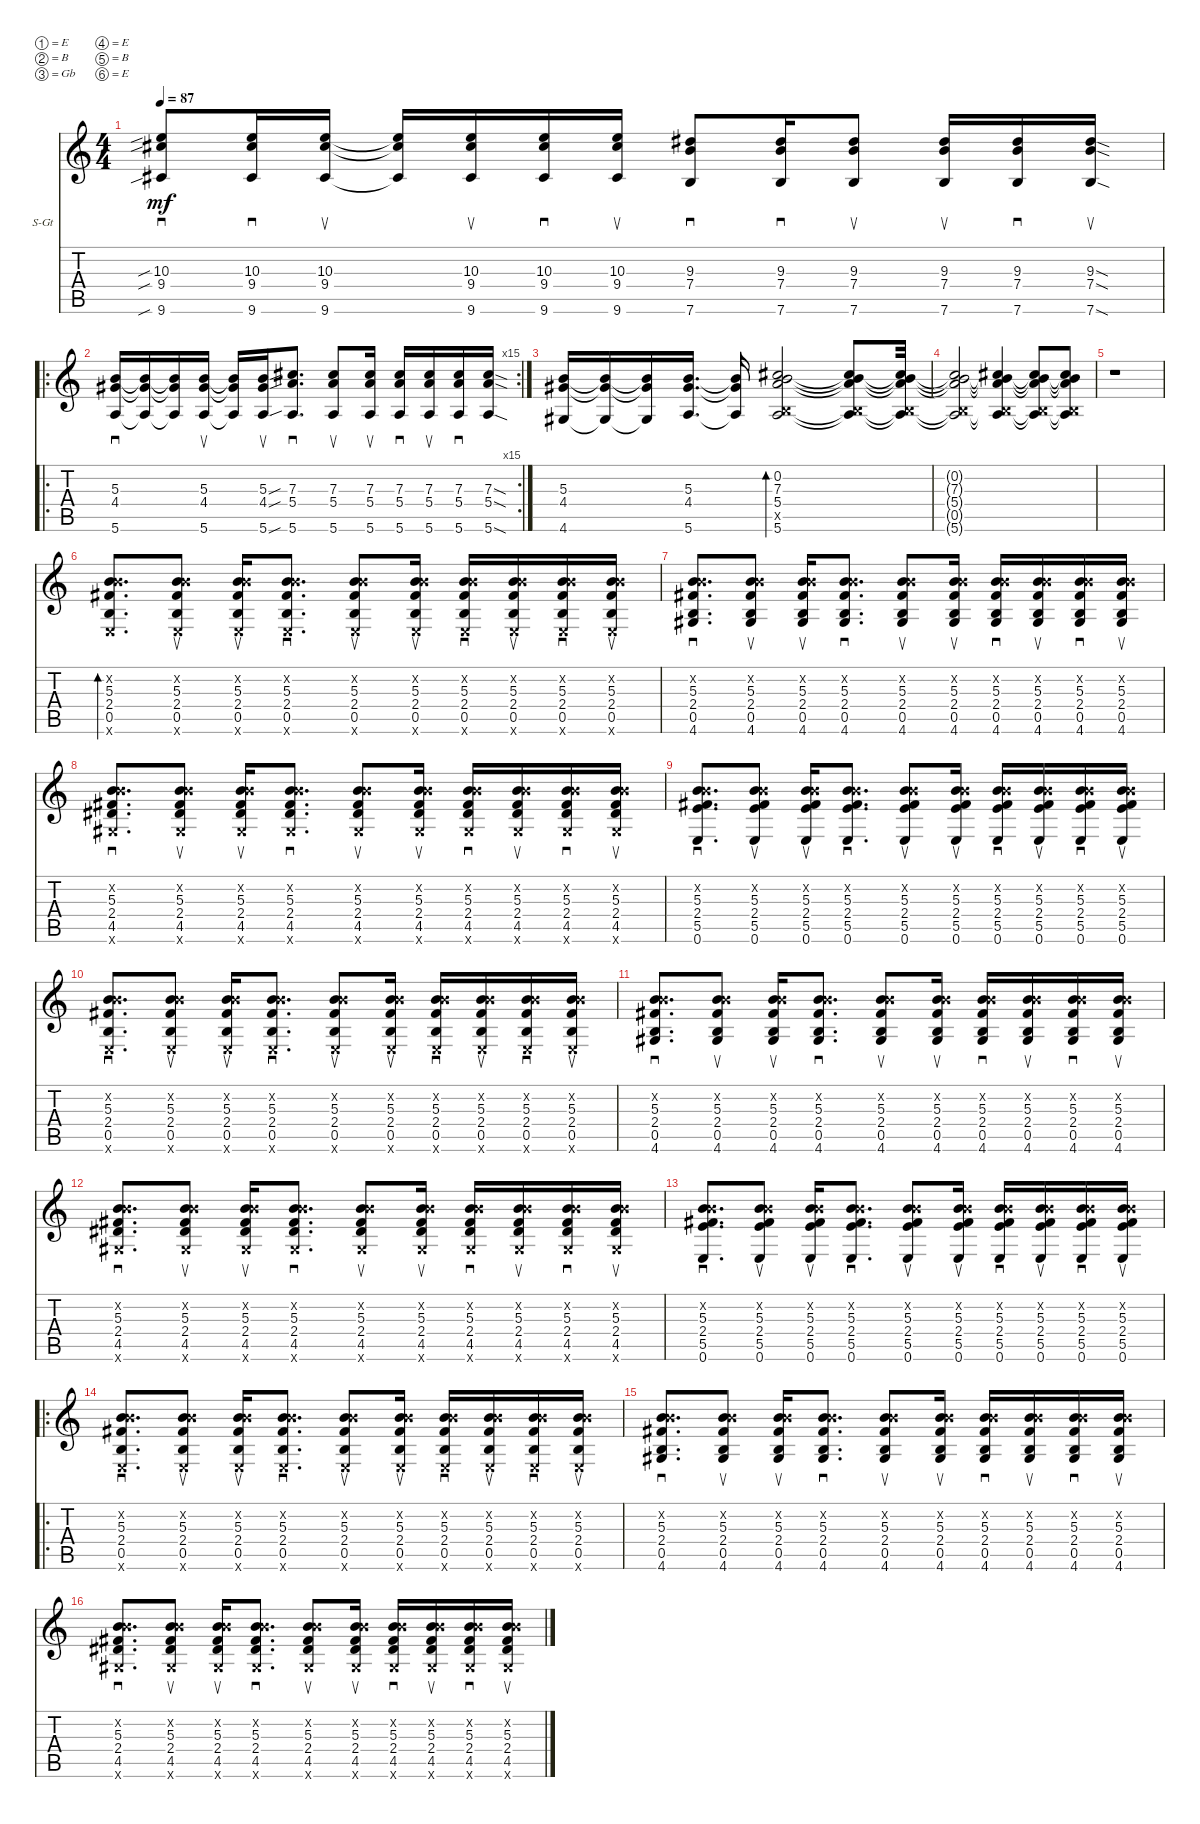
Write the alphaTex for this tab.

\defaultSystemsLayout 4
\bracketExtendMode nobrackets
\firstSystemTrackNameOrientation horizontal
\otherSystemsTrackNameOrientation horizontal
\track ("Steel Guitar" "S-Gt") {instrument acousticguitarsteel}
\staff {score tabs}
\tuning (E4 B3 Gb3 E3 B2 E2)
\ts (4 4)
\tempo 87
\clef g2
\ks c
(10.3{sib} 9.4{sib} 9.6{sib}).8{sd dy mf} (10.3 9.4 9.6).16{sd} (9.6 9.4 10.3).16{su} (10.3{t} 9.4{t} 9.6{t}).16 (10.3 9.4 9.6).16{su} (10.3 9.4 9.6).16{sd} (10.3 9.4 9.6).16{su} (9.3 7.4 7.6).8{sd} (9.3 7.6 7.4).16{sd} (9.3 7.4 7.6).8{su} (9.3 7.4 7.6).16{su} (9.3 7.4 7.6).16{sd} (9.3{sod} 7.4{sod} 7.6{sod}).16{su} |
\ro
\rc 15
(5.3 4.4 5.6).16{sd} (5.6{t} 4.4{t} 5.3{t}).16 (5.3{t} 4.4{t} 5.6{t}).16 (5.3 4.4 5.6).16{su} (5.3{t} 4.4{t} 5.6{t}).16 (5.3{sou} 4.4{sou} 5.6{sou}).16{su} (7.3 5.4 5.6).8{d sd} (7.3 5.4 5.6).8{su} (7.3 5.4 5.6).16{su} (7.3 5.4 5.6).16{sd} (5.6 5.4 7.3).16{su} (7.3 5.4 5.6).16{sd} (5.6{sod} 5.4{sod} 7.3{sod}).16 |
(4.6 5.3 4.4).16 (5.3{t} 4.4{t} 4.6{t}).16 (4.6{t} 4.4{t} 5.3{t}).16 (5.3 4.4 5.6).16{d} (5.3{t} 4.4{t} 5.6{t}).16 (7.3 5.4 5.6 0.2 0.5{x}).2{bd 234} (5.6{t} 5.4{t} 7.3{t} 0.2{t} 0.5{x t}).8 (5.6{t} 5.4{t} 7.3{t} 0.2{t} 0.5{x t}).32 |
(0.2{t} 7.3{t} 5.4{t} 0.5{x t} 5.6{t}).2 (0.2{t} 7.3{t} 5.4{t} 0.5{x t} 5.6{t}).4 (5.6{t} 0.5{x t} 5.4{t} 7.3{t} 0.2{t}).8 (0.2{t} 7.3{t} 5.4{t} 0.5{x t} 5.6{t}).8 |
r.1 |
(5.3 2.4 0.5 0.6{x} 0.2{x}).8{d bd 256} (0.6{x} 2.4 0.5 5.3 0.2{x}).8{su} (5.3 2.4 0.5 0.6{x} 0.2{x}).16{su} (5.3 2.4 0.5 0.6{x} 0.2{x}).8{d sd} (5.3 2.4 0.5 0.6{x} 0.2{x}).8{su} (5.3 2.4 0.5 0.6{x} 0.2{x}).16{su} (5.3 2.4 0.5 0.6{x} 0.2{x}).16{sd} (5.3 2.4 0.5 0.6{x} 0.2{x}).16{su} (5.3 2.4 0.5 0.6{x} 0.2{x}).16{sd} (5.3 2.4 0.5 0.6{x} 0.2{x}).16{su} |
(5.3 2.4 0.5 4.6 0.2{x}).8{d sd} (4.6 2.4 0.5 5.3 0.2{x}).8{su} (5.3 2.4 0.5 4.6 0.2{x}).16{su} (5.3 2.4 0.5 4.6 0.2{x}).8{d sd} (5.3 2.4 0.5 4.6 0.2{x}).8{su} (5.3 2.4 0.5 4.6 0.2{x}).16{su} (5.3 2.4 0.5 4.6 0.2{x}).16{sd} (5.3 2.4 0.5 4.6 0.2{x}).16{su} (5.3 2.4 0.5 4.6 0.2{x}).16{sd} (5.3 2.4 0.5 4.6 0.2{x}).16{su} |
(5.3 2.4 4.5 4.6{x} 0.2{x}).8{d sd} (4.6{x} 2.4 4.5 5.3 0.2{x}).8{su} (5.3 2.4 4.5 4.6{x} 0.2{x}).16{su} (5.3 2.4 4.5 4.6{x} 0.2{x}).8{d sd} (5.3 2.4 4.5 4.6{x} 0.2{x}).8{su} (5.3 2.4 4.5 4.6{x} 0.2{x}).16{su} (5.3 2.4 4.5 4.6{x} 0.2{x}).16{sd} (5.3 2.4 4.5 4.6{x} 0.2{x}).16{su} (5.3 2.4 4.5 4.6{x} 0.2{x}).16{sd} (5.3 2.4 4.5 4.6{x} 0.2{x}).16{su} |
(5.3 2.4 5.5 0.6 0.2{x}).8{d sd} (0.6 2.4 5.5 5.3 0.2{x}).8{su} (5.3 2.4 5.5 0.6 0.2{x}).16{su} (5.3 2.4 5.5 0.6 0.2{x}).8{d sd} (5.3 2.4 5.5 0.6 0.2{x}).8{su} (5.3 2.4 5.5 0.6 0.2{x}).16{su} (5.3 2.4 5.5 0.6 0.2{x}).16{sd} (5.3 2.4 5.5 0.6 0.2{x}).16{su} (5.3 2.4 5.5 0.6 0.2{x}).16{sd} (5.3 2.4 5.5 0.6 0.2{x}).16{su} |
(5.3 2.4 0.5 0.6{x} 0.2{x}).8{d sd} (0.6{x} 2.4 0.5 5.3 0.2{x}).8{su} (5.3 2.4 0.5 0.6{x} 0.2{x}).16{su} (5.3 2.4 0.5 0.6{x} 0.2{x}).8{d sd} (5.3 2.4 0.5 0.6{x} 0.2{x}).8{su} (5.3 2.4 0.5 0.6{x} 0.2{x}).16{su} (5.3 2.4 0.5 0.6{x} 0.2{x}).16{sd} (5.3 2.4 0.5 0.6{x} 0.2{x}).16{su} (5.3 2.4 0.5 0.6{x} 0.2{x}).16{sd} (5.3 2.4 0.5 0.6{x} 0.2{x}).16{su} |
(5.3 2.4 0.5 4.6 0.2{x}).8{d sd} (4.6 2.4 0.5 5.3 0.2{x}).8{su} (5.3 2.4 0.5 4.6 0.2{x}).16{su} (5.3 2.4 0.5 4.6 0.2{x}).8{d sd} (5.3 2.4 0.5 4.6 0.2{x}).8{su} (5.3 2.4 0.5 4.6 0.2{x}).16{su} (5.3 2.4 0.5 4.6 0.2{x}).16{sd} (5.3 2.4 0.5 4.6 0.2{x}).16{su} (5.3 2.4 0.5 4.6 0.2{x}).16{sd} (5.3 2.4 0.5 4.6 0.2{x}).16{su} |
(5.3 2.4 4.5 4.6{x} 0.2{x}).8{d sd} (4.6{x} 2.4 4.5 5.3 0.2{x}).8{su} (5.3 2.4 4.5 4.6{x} 0.2{x}).16{su} (5.3 2.4 4.5 4.6{x} 0.2{x}).8{d sd} (5.3 2.4 4.5 4.6{x} 0.2{x}).8{su} (5.3 2.4 4.5 4.6{x} 0.2{x}).16{su} (5.3 2.4 4.5 4.6{x} 0.2{x}).16{sd} (5.3 2.4 4.5 4.6{x} 0.2{x}).16{su} (5.3 2.4 4.5 4.6{x} 0.2{x}).16{sd} (5.3 2.4 4.5 4.6{x} 0.2{x}).16{su} |
(5.3 2.4 5.5 0.6 0.2{x}).8{d sd} (0.6 2.4 5.5 5.3 0.2{x}).8{su} (5.3 2.4 5.5 0.6 0.2{x}).16{su} (5.3 2.4 5.5 0.6 0.2{x}).8{d sd} (5.3 2.4 5.5 0.6 0.2{x}).8{su} (5.3 2.4 5.5 0.6 0.2{x}).16{su} (5.3 2.4 5.5 0.6 0.2{x}).16{sd} (5.3 2.4 5.5 0.6 0.2{x}).16{su} (5.3 2.4 5.5 0.6 0.2{x}).16{sd} (5.3 2.4 5.5 0.6 0.2{x}).16{su} |
\ro
(5.3 2.4 0.5 0.6{x} 0.2{x}).8{d sd} (0.6{x} 2.4 0.5 5.3 0.2{x}).8{su} (5.3 2.4 0.5 0.6{x} 0.2{x}).16{su} (5.3 2.4 0.5 0.6{x} 0.2{x}).8{d sd} (5.3 2.4 0.5 0.6{x} 0.2{x}).8{su} (5.3 2.4 0.5 0.6{x} 0.2{x}).16{su} (5.3 2.4 0.5 0.6{x} 0.2{x}).16{sd} (5.3 2.4 0.5 0.6{x} 0.2{x}).16{su} (5.3 2.4 0.5 0.6{x} 0.2{x}).16{sd} (5.3 2.4 0.5 0.6{x} 0.2{x}).16{su} |
(5.3 2.4 0.5 4.6 0.2{x}).8{d sd} (4.6 2.4 0.5 5.3 0.2{x}).8{su} (5.3 2.4 0.5 4.6 0.2{x}).16{su} (5.3 2.4 0.5 4.6 0.2{x}).8{d sd} (5.3 2.4 0.5 4.6 0.2{x}).8{su} (5.3 2.4 0.5 4.6 0.2{x}).16{su} (5.3 2.4 0.5 4.6 0.2{x}).16{sd} (5.3 2.4 0.5 4.6 0.2{x}).16{su} (5.3 2.4 0.5 4.6 0.2{x}).16{sd} (5.3 2.4 0.5 4.6 0.2{x}).16{su} |
(5.3 2.4 4.5 4.6{x} 0.2{x}).8{d sd} (4.6{x} 2.4 4.5 5.3 0.2{x}).8{su} (5.3 2.4 4.5 4.6{x} 0.2{x}).16{su} (5.3 2.4 4.5 4.6{x} 0.2{x}).8{d sd} (5.3 2.4 4.5 4.6{x} 0.2{x}).8{su} (5.3 2.4 4.5 4.6{x} 0.2{x}).16{su} (5.3 2.4 4.5 4.6{x} 0.2{x}).16{sd} (5.3 2.4 4.5 4.6{x} 0.2{x}).16{su} (5.3 2.4 4.5 4.6{x} 0.2{x}).16{sd} (5.3 2.4 4.5 4.6{x} 0.2{x}).16{su}
